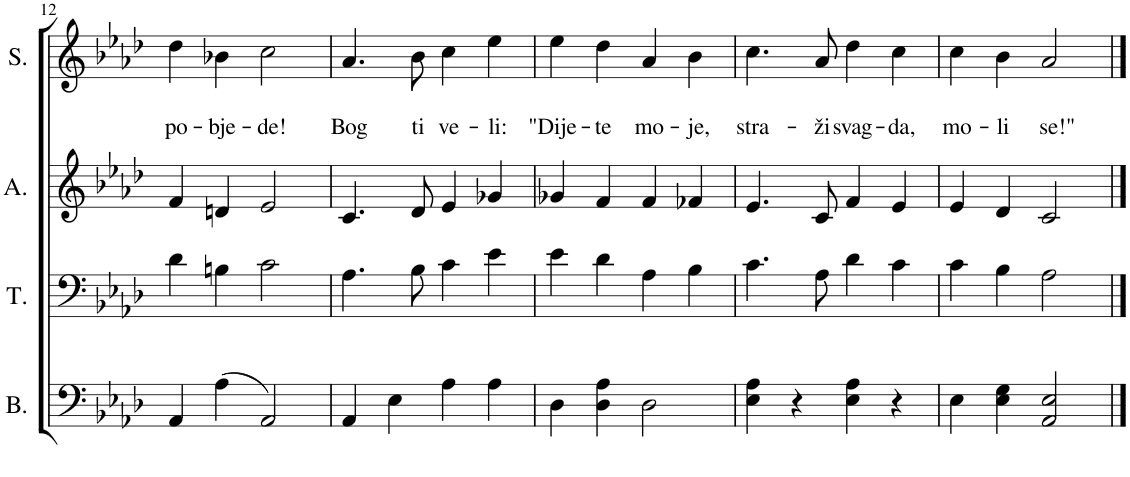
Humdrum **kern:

**kern	**kern	**kern	**kern	**text	**text
*part4	*part3	*part2	*part1	*part1	*part1
*staff4	*staff3	*staff2	*staff1	*staff1	*staff1
*I"Bass	*I"Tenor	*I"Alto	*I"Soprano	*	*
*I'B.	*I'T.	*I'A.	*I'S.	*	*
!!LO:PB:g=z
*clefF4	*clefF4	*clefG2	*clefG2	*	*
*k[b-e-a-d-]	*k[b-e-a-d-]	*k[b-e-a-d-]	*k[b-e-a-d-]	*	*
*M4/4	*M4/4	*M4/4	*M4/4	*	*
*met(c)	*met(c)	*met(c)	*met(c)	*	*
=12	=12	=12	=12	=12	=12
!	!	!	!	!	!LO:LY:b
4AA-/	4d-\	4f/	4dd-\	.	po-
!	!	!	!	!	!LO:LY:b
(4A-\	4Bn\	4dn/	4b-X\	.	-bje-
!	!	!	!	!	!LO:LY:b
2AA-/)	2c\	2e-/	2cc\	.	-de!
=13	=13	=13	=13	=13	=13
!	!	!	!	!	!LO:LY:b
4AA-/	4.A-\	4.c/	4.a-/	.	Bog
4E-\	.	.	.	.	.
!	!	!	!	!	!LO:LY:b
.	8B-\	8d-/	8b-\	.	ti
!	!	!	!	!	!LO:LY:b
4A-\	4c\	4e-/	4cc\	.	ve-
!	!	!	!	!	!LO:LY:b
4A-\	4e-\	4g-X/	4ee-\	.	-li:
=14	=14	=14	=14	=14	=14
!	!	!	!	!	!LO:LY:b
4D-\	4e-\	4g-X/	4ee-\	.	"Dije-
!	!	!	!	!	!LO:LY:b
4D-\ 4A-\	4d-\	4f/	4dd-\	.	-te
!	!	!	!	!	!LO:LY:b
2D-\	4A-\	4f/	4a-/	.	mo-
!	!	!	!	!	!LO:LY:b
.	4B-\	4f-X/	4b-\	.	-je,
=15	=15	=15	=15	=15	=15
!	!	!	!	!	!LO:LY:b
4E-\ 4A-\	4.c\	4.e-/	4.cc\	.	stra-
4r	.	.	.	.	.
!	!	!	!	!	!LO:LY:b
.	8A-\	8c/	8a-/	.	-ži
!	!	!	!	!	!LO:LY:b
4E-\ 4A-\	4d-\	4f/	4dd-\	.	svag-
!	!	!	!	!	!LO:LY:b
4r	4c\	4e-/	4cc\	.	-da,
=16	=16	=16	=16	=16	=16
!	!	!	!	!	!LO:LY:b
4E-\	4c\	4e-/	4cc\	.	mo-
!	!	!	!	!	!LO:LY:b
4E-\ 4G\	4B-\	4d-/	4b-\	.	-li
!	!	!	!	!	!LO:LY:b
2AA-/ 2E-/	2A-\	2c/	2a-/	.	se!"
==	==	==	==	==	==
*-	*-	*-	*-	*-	*-
